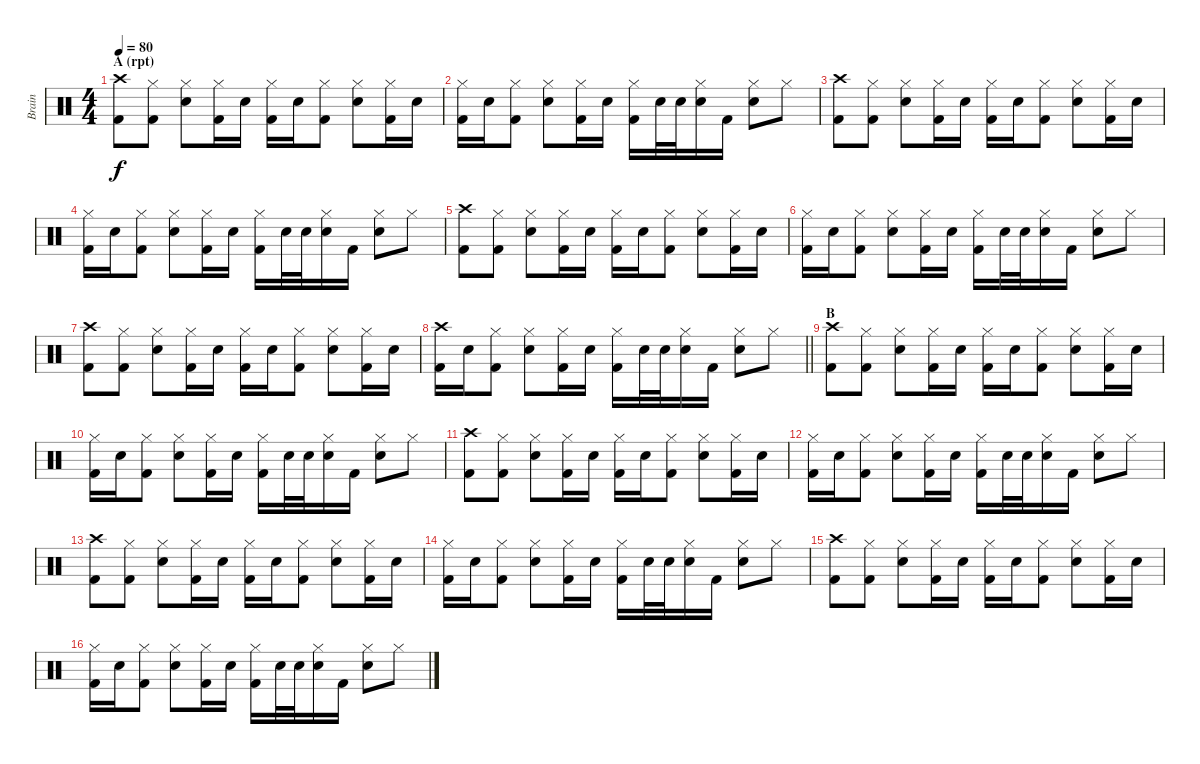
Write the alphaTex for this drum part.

\track ("Brain" "Brain") {instrument percussion}
\staff {score}
\articulation defaults
\ts (4 4)
\section ("" "A (rpt)")
\tempo 80
\clef neutral
\ks c
("Crash high (hit)" "Kick (hit) 2").8{dy f} ("Hi-Hat (closed)" "Kick (hit) 2").8 ("Hi-Hat (closed)" "Snare (hit) 2").8 ("Hi-Hat (closed)" "Kick (hit) 2").16 "Snare (hit) 2".16 ("Hi-Hat (closed)" "Kick (hit) 2").16 "Snare (hit) 2".16 ("Hi-Hat (closed)" "Kick (hit) 2").8 ("Hi-Hat (closed)" "Snare (hit) 2").8 ("Hi-Hat (closed)" "Kick (hit) 2").16 "Snare (hit) 2".16 |
("Hi-Hat (closed)" "Kick (hit) 2").16 "Snare (hit) 2".16 ("Hi-Hat (closed)" "Kick (hit) 2").8 ("Hi-Hat (closed)" "Snare (hit) 2").8 ("Hi-Hat (closed)" "Kick (hit) 2").16 "Snare (hit) 2".16 ("Hi-Hat (closed)" "Kick (hit) 2").16 "Snare (hit) 2".32 "Snare (hit) 2".32 ("Hi-Hat (closed)" "Snare (hit) 2").16 "Kick (hit) 2".16 ("Hi-Hat (closed)" "Snare (hit) 2").8 "Hi-Hat (closed)".8 |
("Crash high (hit)" "Kick (hit) 2").8 ("Hi-Hat (closed)" "Kick (hit) 2").8 ("Hi-Hat (closed)" "Snare (hit) 2").8 ("Hi-Hat (closed)" "Kick (hit) 2").16 "Snare (hit) 2".16 ("Hi-Hat (closed)" "Kick (hit) 2").16 "Snare (hit) 2".16 ("Hi-Hat (closed)" "Kick (hit) 2").8 ("Hi-Hat (closed)" "Snare (hit) 2").8 ("Hi-Hat (closed)" "Kick (hit) 2").16 "Snare (hit) 2".16 |
("Hi-Hat (closed)" "Kick (hit) 2").16 "Snare (hit) 2".16 ("Hi-Hat (closed)" "Kick (hit) 2").8 ("Hi-Hat (closed)" "Snare (hit) 2").8 ("Hi-Hat (closed)" "Kick (hit) 2").16 "Snare (hit) 2".16 ("Hi-Hat (closed)" "Kick (hit) 2").16 "Snare (hit) 2".32 "Snare (hit) 2".32 ("Hi-Hat (closed)" "Snare (hit) 2").16 "Kick (hit) 2".16 ("Hi-Hat (closed)" "Snare (hit) 2").8 "Hi-Hat (closed)".8 |
("Crash high (hit)" "Kick (hit) 2").8 ("Hi-Hat (closed)" "Kick (hit) 2").8 ("Hi-Hat (closed)" "Snare (hit) 2").8 ("Hi-Hat (closed)" "Kick (hit) 2").16 "Snare (hit) 2".16 ("Hi-Hat (closed)" "Kick (hit) 2").16 "Snare (hit) 2".16 ("Hi-Hat (closed)" "Kick (hit) 2").8 ("Hi-Hat (closed)" "Snare (hit) 2").8 ("Hi-Hat (closed)" "Kick (hit) 2").16 "Snare (hit) 2".16 |
("Hi-Hat (closed)" "Kick (hit) 2").16 "Snare (hit) 2".16 ("Hi-Hat (closed)" "Kick (hit) 2").8 ("Hi-Hat (closed)" "Snare (hit) 2").8 ("Hi-Hat (closed)" "Kick (hit) 2").16 "Snare (hit) 2".16 ("Hi-Hat (closed)" "Kick (hit) 2").16 "Snare (hit) 2".32 "Snare (hit) 2".32 ("Hi-Hat (closed)" "Snare (hit) 2").16 "Kick (hit) 2".16 ("Hi-Hat (closed)" "Snare (hit) 2").8 "Hi-Hat (closed)".8 |
("Crash high (hit)" "Kick (hit) 2").8 ("Hi-Hat (closed)" "Kick (hit) 2").8 ("Hi-Hat (closed)" "Snare (hit) 2").8 ("Hi-Hat (closed)" "Kick (hit) 2").16 "Snare (hit) 2".16 ("Hi-Hat (closed)" "Kick (hit) 2").16 "Snare (hit) 2".16 ("Hi-Hat (closed)" "Kick (hit) 2").8 ("Hi-Hat (closed)" "Snare (hit) 2").8 ("Hi-Hat (closed)" "Kick (hit) 2").16 "Snare (hit) 2".16 |
\barLineRight lightlight
("Crash high (hit)" "Kick (hit) 2").16 "Snare (hit) 2".16 ("Hi-Hat (closed)" "Kick (hit) 2").8 ("Hi-Hat (closed)" "Snare (hit) 2").8 ("Hi-Hat (closed)" "Kick (hit) 2").16 "Snare (hit) 2".16 ("Hi-Hat (closed)" "Kick (hit) 2").16 "Snare (hit) 2".32 "Snare (hit) 2".32 ("Hi-Hat (closed)" "Snare (hit) 2").16 "Kick (hit) 2".16 ("Hi-Hat (closed)" "Snare (hit) 2").8 "Hi-Hat (closed)".8 |
\section ("" "B")
("Crash high (hit)" "Kick (hit) 2").8 ("Hi-Hat (closed)" "Kick (hit) 2").8 ("Hi-Hat (closed)" "Snare (hit) 2").8 ("Hi-Hat (closed)" "Kick (hit) 2").16 "Snare (hit) 2".16 ("Hi-Hat (closed)" "Kick (hit) 2").16 "Snare (hit) 2".16 ("Hi-Hat (closed)" "Kick (hit) 2").8 ("Hi-Hat (closed)" "Snare (hit) 2").8 ("Hi-Hat (closed)" "Kick (hit) 2").16 "Snare (hit) 2".16 |
("Hi-Hat (closed)" "Kick (hit) 2").16 "Snare (hit) 2".16 ("Hi-Hat (closed)" "Kick (hit) 2").8 ("Hi-Hat (closed)" "Snare (hit) 2").8 ("Hi-Hat (closed)" "Kick (hit) 2").16 "Snare (hit) 2".16 ("Hi-Hat (closed)" "Kick (hit) 2").16 "Snare (hit) 2".32 "Snare (hit) 2".32 ("Hi-Hat (closed)" "Snare (hit) 2").16 "Kick (hit) 2".16 ("Hi-Hat (closed)" "Snare (hit) 2").8 "Hi-Hat (closed)".8 |
("Crash high (hit)" "Kick (hit) 2").8 ("Hi-Hat (closed)" "Kick (hit) 2").8 ("Hi-Hat (closed)" "Snare (hit) 2").8 ("Hi-Hat (closed)" "Kick (hit) 2").16 "Snare (hit) 2".16 ("Hi-Hat (closed)" "Kick (hit) 2").16 "Snare (hit) 2".16 ("Hi-Hat (closed)" "Kick (hit) 2").8 ("Hi-Hat (closed)" "Snare (hit) 2").8 ("Hi-Hat (closed)" "Kick (hit) 2").16 "Snare (hit) 2".16 |
("Hi-Hat (closed)" "Kick (hit) 2").16 "Snare (hit) 2".16 ("Hi-Hat (closed)" "Kick (hit) 2").8 ("Hi-Hat (closed)" "Snare (hit) 2").8 ("Hi-Hat (closed)" "Kick (hit) 2").16 "Snare (hit) 2".16 ("Hi-Hat (closed)" "Kick (hit) 2").16 "Snare (hit) 2".32 "Snare (hit) 2".32 ("Hi-Hat (closed)" "Snare (hit) 2").16 "Kick (hit) 2".16 ("Hi-Hat (closed)" "Snare (hit) 2").8 "Hi-Hat (closed)".8 |
("Crash high (hit)" "Kick (hit) 2").8 ("Hi-Hat (closed)" "Kick (hit) 2").8 ("Hi-Hat (closed)" "Snare (hit) 2").8 ("Hi-Hat (closed)" "Kick (hit) 2").16 "Snare (hit) 2".16 ("Hi-Hat (closed)" "Kick (hit) 2").16 "Snare (hit) 2".16 ("Hi-Hat (closed)" "Kick (hit) 2").8 ("Hi-Hat (closed)" "Snare (hit) 2").8 ("Hi-Hat (closed)" "Kick (hit) 2").16 "Snare (hit) 2".16 |
("Hi-Hat (closed)" "Kick (hit) 2").16 "Snare (hit) 2".16 ("Hi-Hat (closed)" "Kick (hit) 2").8 ("Hi-Hat (closed)" "Snare (hit) 2").8 ("Hi-Hat (closed)" "Kick (hit) 2").16 "Snare (hit) 2".16 ("Hi-Hat (closed)" "Kick (hit) 2").16 "Snare (hit) 2".32 "Snare (hit) 2".32 ("Hi-Hat (closed)" "Snare (hit) 2").16 "Kick (hit) 2".16 ("Hi-Hat (closed)" "Snare (hit) 2").8 "Hi-Hat (closed)".8 |
("Crash high (hit)" "Kick (hit) 2").8 ("Hi-Hat (closed)" "Kick (hit) 2").8 ("Hi-Hat (closed)" "Snare (hit) 2").8 ("Hi-Hat (closed)" "Kick (hit) 2").16 "Snare (hit) 2".16 ("Hi-Hat (closed)" "Kick (hit) 2").16 "Snare (hit) 2".16 ("Hi-Hat (closed)" "Kick (hit) 2").8 ("Hi-Hat (closed)" "Snare (hit) 2").8 ("Hi-Hat (closed)" "Kick (hit) 2").16 "Snare (hit) 2".16 |
("Hi-Hat (closed)" "Kick (hit) 2").16 "Snare (hit) 2".16 ("Hi-Hat (closed)" "Kick (hit) 2").8 ("Hi-Hat (closed)" "Snare (hit) 2").8 ("Hi-Hat (closed)" "Kick (hit) 2").16 "Snare (hit) 2".16 ("Hi-Hat (closed)" "Kick (hit) 2").16 "Snare (hit) 2".32 "Snare (hit) 2".32 ("Hi-Hat (closed)" "Snare (hit) 2").16 "Kick (hit) 2".16 ("Hi-Hat (closed)" "Snare (hit) 2").8 "Hi-Hat (closed)".8
